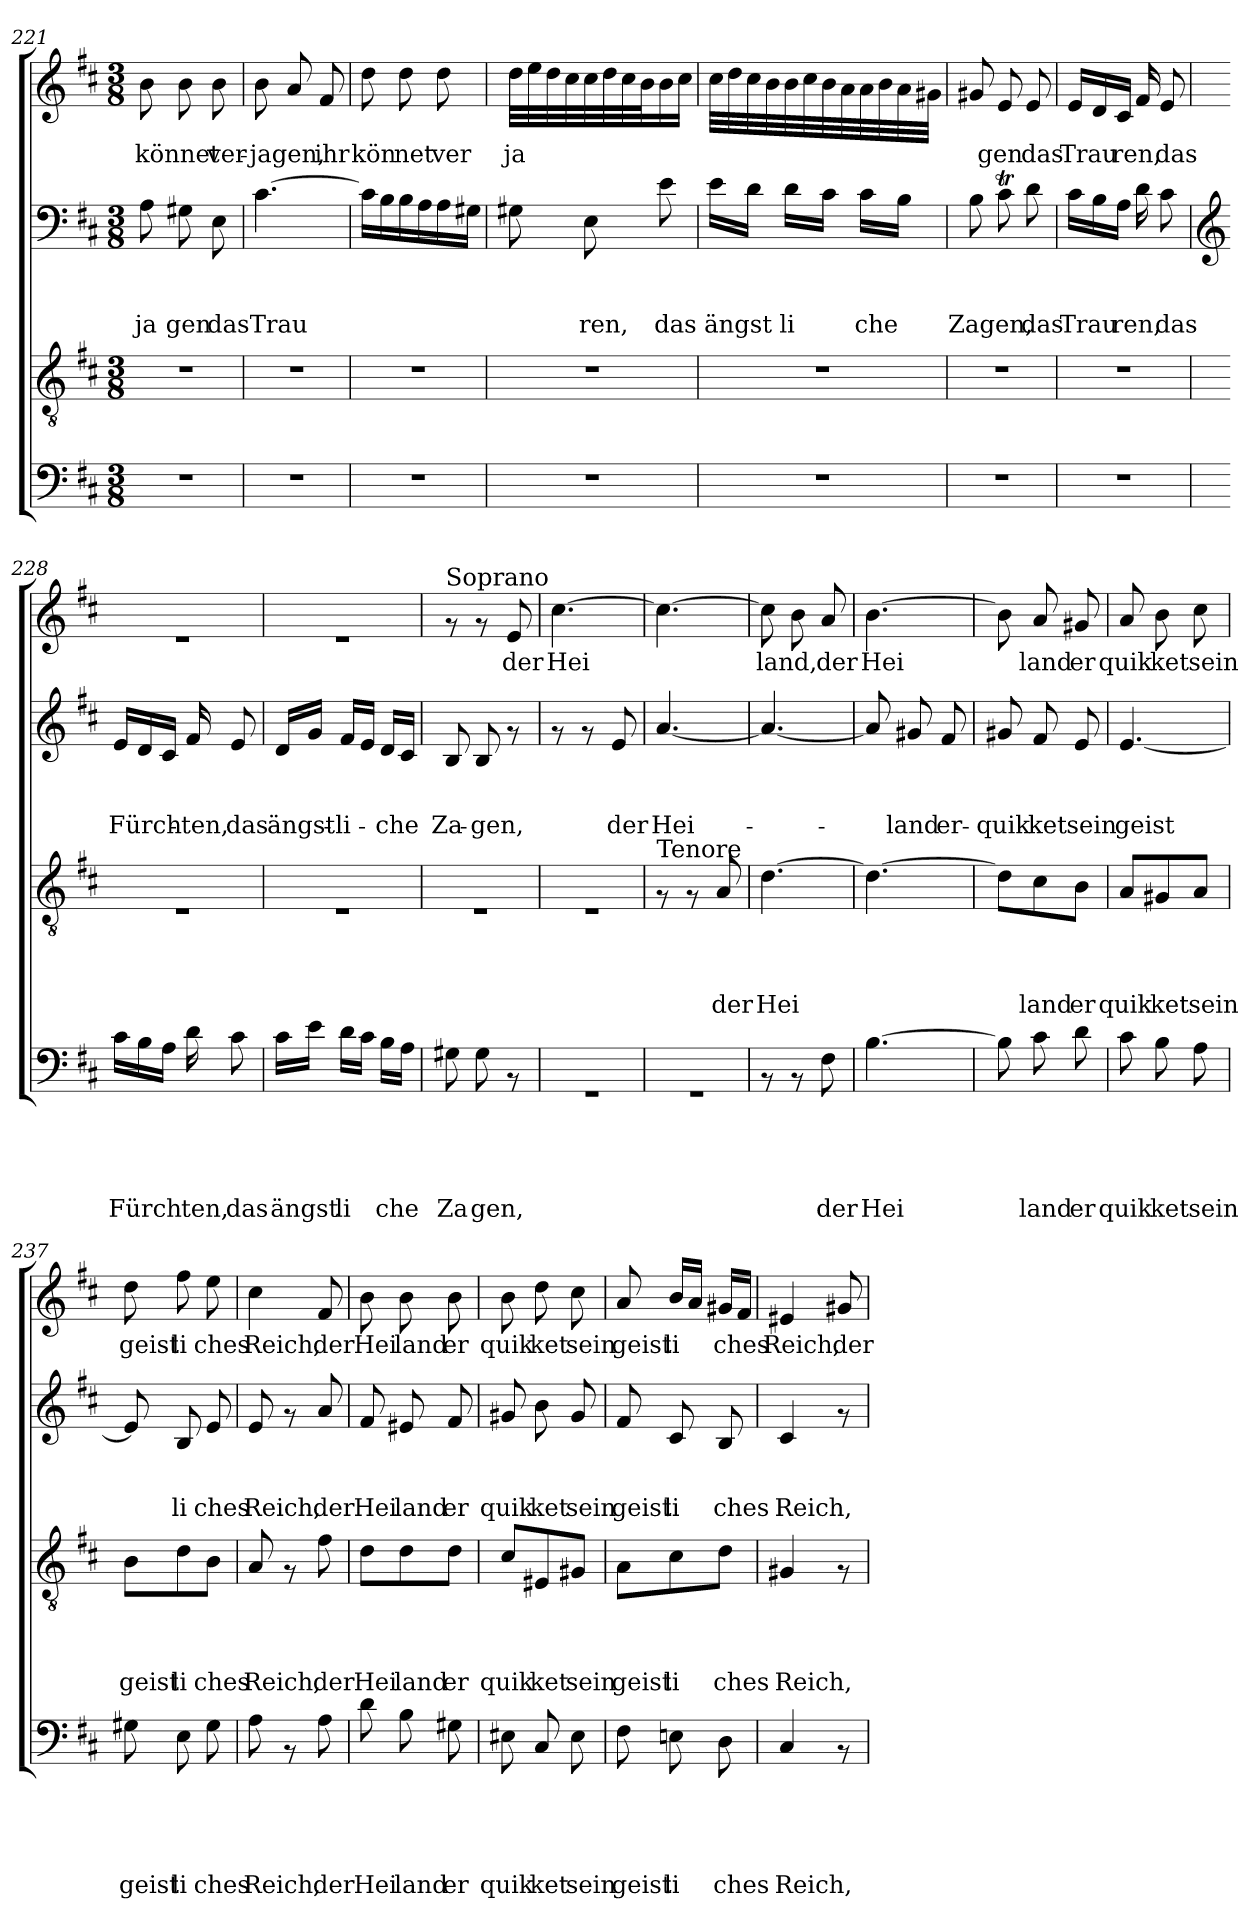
**kern	**text	**text	**text	**text	**text	**kern	**text	**text	**text	**text	**kern	**text	**text	**text	**kern	**text
*part4	*part4	*part4	*part4	*part4	*part4	*part3	*part3	*part3	*part3	*part3	*part2	*part2	*part2	*part2	*part1	*part1
*staff4	*staff4	*staff4	*staff4	*staff4	*staff4	*staff3	*staff3	*staff3	*staff3	*staff3	*staff2	*staff2	*staff2	*staff2	*staff1	*staff1
*clefF4	*	*	*	*	*	*clefGv2	*	*	*	*	*clefF4	*	*	*	*clefG2	*
*k[f#c#]	*	*	*	*	*	*k[f#c#]	*	*	*	*	*k[f#c#]	*	*	*	*k[f#c#]	*
*D:	*	*	*	*	*	*D:	*	*	*	*	*D:	*	*	*	*D:	*
*M3/8	*	*	*	*	*	*M3/8	*	*	*	*	*M3/8	*	*	*	*M3/8	*
=221	=221	=221	=221	=221	=221	=221	=221	=221	=221	=221	=221	=221	=221	=221	=221	=221
!	!	!	!	!	!	!	!	!	!	!	!	!	!	!LO:LY:b	!	!LO:LY:b
4.r	.	.	.	.	.	4.r	.	.	.	.	8A\	.	.	ja	8b\	könnet
!	!	!	!	!	!	!	!	!	!	!	!	!	!	!LO:LY:b	!	!
.	.	.	.	.	.	.	.	.	.	.	8G#X\	.	.	gen	8b\	.
!	!	!	!	!	!	!	!	!	!	!	!	!	!	!LO:LY:b	!	!LO:LY:b
.	.	.	.	.	.	.	.	.	.	.	8E\	.	.	das	8b\	ver-
!!LO:PB:g=z
=222	=222	=222	=222	=222	=222	=222	=222	=222	=222	=222	=222	=222	=222	=222	=222	=222
!	!	!	!	!	!	!	!	!	!	!	!	!	!	!LO:LY:b	!	!LO:LY:b
4.r	.	.	.	.	.	4.r	.	.	.	.	[>4.c#\	.	.	Trau	8b\	-jagen,
.	.	.	.	.	.	.	.	.	.	.	.	.	.	.	8a/	.
!	!	!	!	!	!	!	!	!	!	!	!	!	!	!	!	!LO:LY:b
.	.	.	.	.	.	.	.	.	.	.	.	.	.	.	8f#/	ihr
=223	=223	=223	=223	=223	=223	=223	=223	=223	=223	=223	=223	=223	=223	=223	=223	=223
!	!	!	!	!	!	!	!	!	!	!	!	!	!	!	!	!LO:LY:b
4.r	.	.	.	.	.	4.r	.	.	.	.	16c#\LL]	.	.	.	8dd\	kön
.	.	.	.	.	.	.	.	.	.	.	16B\	.	.	.	.	.
!	!	!	!	!	!	!	!	!	!	!	!	!	!	!	!	!LO:LY:b
.	.	.	.	.	.	.	.	.	.	.	16B\	.	.	.	8dd\	net
.	.	.	.	.	.	.	.	.	.	.	16A\	.	.	.	.	.
!	!	!	!	!	!	!	!	!	!	!	!	!	!	!	!	!LO:LY:b
.	.	.	.	.	.	.	.	.	.	.	16A\	.	.	.	8dd\	ver
.	.	.	.	.	.	.	.	.	.	.	16G#X\JJ	.	.	.	.	.
=224	=224	=224	=224	=224	=224	=224	=224	=224	=224	=224	=224	=224	=224	=224	=224	=224
!	!	!	!	!	!	!	!	!	!	!	!	!	!	!	!	!LO:LY:b
4.r	.	.	.	.	.	4.r	.	.	.	.	8G#X\	.	.	.	32dd\LLL	ja
.	.	.	.	.	.	.	.	.	.	.	.	.	.	.	32ee\	.
.	.	.	.	.	.	.	.	.	.	.	.	.	.	.	32dd\	.
.	.	.	.	.	.	.	.	.	.	.	.	.	.	.	32cc#\	.
!	!	!	!	!	!	!	!	!	!	!	!	!	!	!LO:LY:b	!	!
.	.	.	.	.	.	.	.	.	.	.	8E\	.	.	ren,	32cc#\	.
.	.	.	.	.	.	.	.	.	.	.	.	.	.	.	32dd\	.
.	.	.	.	.	.	.	.	.	.	.	.	.	.	.	32cc#\	.
.	.	.	.	.	.	.	.	.	.	.	.	.	.	.	32b\J	.
!	!	!	!	!	!	!	!	!	!	!	!	!	!	!LO:LY:b	!	!
.	.	.	.	.	.	.	.	.	.	.	8e\	.	.	das	16b\	.
.	.	.	.	.	.	.	.	.	.	.	.	.	.	.	16cc#\JJ	.
=225	=225	=225	=225	=225	=225	=225	=225	=225	=225	=225	=225	=225	=225	=225	=225	=225
!	!	!	!	!	!	!	!	!	!	!	!	!	!	!LO:LY:b	!	!
4.r	.	.	.	.	.	4.r	.	.	.	.	16e\LL	.	.	ängst	32cc#\LLL	.
.	.	.	.	.	.	.	.	.	.	.	.	.	.	.	32dd\	.
.	.	.	.	.	.	.	.	.	.	.	16d\JJ	.	.	.	32cc#\	.
.	.	.	.	.	.	.	.	.	.	.	.	.	.	.	32b\	.
!	!	!	!	!	!	!	!	!	!	!	!	!	!	!LO:LY:b	!	!
.	.	.	.	.	.	.	.	.	.	.	16d\LL	.	.	li	32b\	.
.	.	.	.	.	.	.	.	.	.	.	.	.	.	.	32cc#\	.
.	.	.	.	.	.	.	.	.	.	.	16c#\JJ	.	.	.	32b\	.
.	.	.	.	.	.	.	.	.	.	.	.	.	.	.	32a\	.
!	!	!	!	!	!	!	!	!	!	!	!	!	!	!LO:LY:b	!	!
.	.	.	.	.	.	.	.	.	.	.	16c#\LL	.	.	che	32a\	.
.	.	.	.	.	.	.	.	.	.	.	.	.	.	.	32b\	.
.	.	.	.	.	.	.	.	.	.	.	16B\JJ	.	.	.	32a\	.
.	.	.	.	.	.	.	.	.	.	.	.	.	.	.	32g#X\JJJ	.
=226	=226	=226	=226	=226	=226	=226	=226	=226	=226	=226	=226	=226	=226	=226	=226	=226
!	!	!	!	!	!	!	!	!	!	!	!	!	!	!LO:LY:b	!	!
4.r	.	.	.	.	.	4.r	.	.	.	.	8B\	.	.	Zagen,	8g#X/	.
!	!	!	!	!	!	!	!	!	!	!	!	!	!	!	!	!LO:LY:b
.	.	.	.	.	.	.	.	.	.	.	8c#t\	.	.	.	8e/	gen
!	!	!	!	!	!	!	!	!	!	!	!	!	!	!LO:LY:b	!	!LO:LY:b
.	.	.	.	.	.	.	.	.	.	.	8d\	.	.	das	8e/	das
=227	=227	=227	=227	=227	=227	=227	=227	=227	=227	=227	=227	=227	=227	=227	=227	=227
!	!	!	!	!	!	!	!	!	!	!	!	!	!	!LO:LY:b	!	!LO:LY:b
4.r	.	.	.	.	.	4.r	.	.	.	.	16c#\LL	.	.	Trau	16e/LL	Trau
.	.	.	.	.	.	.	.	.	.	.	16B\	.	.	.	16d/	.
!	!	!	!	!	!	!	!	!	!	!	!	!	!	!LO:LY:b	!	!LO:LY:b
.	.	.	.	.	.	.	.	.	.	.	16A\JJ	.	.	ren,	16c#/JJ	ren,
.	.	.	.	.	.	.	.	.	.	.	16d\	.	.	.	16f#/	.
!	!	!	!	!	!	!	!	!	!	!	!	!	!	!LO:LY:b	!	!LO:LY:b
.	.	.	.	.	.	.	.	.	.	.	8c#\	.	.	das	8e/	das
!!LO:LB:g=z
=228	=228	=228	=228	=228	=228	=228	=228	=228	=228	=228	=228	=228	=228	=228	=228	=228
*	*	*	*	*	*	*	*	*	*	*	*clefG2	*	*	*	*	*
!	!	!	!	!	!LO:LY:b	!	!	!	!	!	!	!	!	!LO:LY:b	!	!
16c#\LL	.	.	.	.	Fürch	4.rE	.	.	.	.	16e/LL	.	.	Fürch-	4.re	.
16B\	.	.	.	.	.	.	.	.	.	.	16d/	.	.	.	.	.
16A\JJ	.	.	.	.	.	.	.	.	.	.	16c#/JJ	.	.	.	.	.
!	!	!	!	!	!LO:LY:b	!	!	!	!	!	!	!	!	!LO:LY:b	!	!
16d\	.	.	.	.	ten,	.	.	.	.	.	16f#/	.	.	-ten,	.	.
!	!	!	!	!	!LO:LY:b	!	!	!	!	!	!	!	!	!LO:LY:b	!	!
8c#\	.	.	.	.	das	.	.	.	.	.	8e/	.	.	das	.	.
=229	=229	=229	=229	=229	=229	=229	=229	=229	=229	=229	=229	=229	=229	=229	=229	=229
!	!	!	!	!	!LO:LY:b	!	!	!	!	!	!	!	!	!LO:LY:b	!	!
16c#\LL	.	.	.	.	ängst	4.rE	.	.	.	.	16d/LL	.	.	ängst-	4.re	.
16e\JJ	.	.	.	.	.	.	.	.	.	.	16g/JJ	.	.	.	.	.
!	!	!	!	!	!LO:LY:b	!	!	!	!	!	!	!	!	!LO:LY:b	!	!
16d\LL	.	.	.	.	li	.	.	.	.	.	16f#/LL	.	.	-li-	.	.
16c#\JJ	.	.	.	.	.	.	.	.	.	.	16e/JJ	.	.	.	.	.
!	!	!	!	!	!LO:LY:b	!	!	!	!	!	!	!	!	!LO:LY:b	!	!
16B\LL	.	.	.	.	che	.	.	.	.	.	16d/LL	.	.	-che	.	.
16A\JJ	.	.	.	.	.	.	.	.	.	.	16c#/JJ	.	.	.	.	.
=230	=230	=230	=230	=230	=230	=230	=230	=230	=230	=230	=230	=230	=230	=230	=230	=230
!	!	!	!	!	!	!	!	!	!	!	!	!	!	!	!LO:TX:a:t=Soprano	!
!	!	!	!	!	!LO:LY:b	!	!	!	!	!	!	!	!	!LO:LY:b	!	!
8G#X\	.	.	.	.	Za	4.rE	.	.	.	.	8B/	.	.	Za-	8rf	.
!	!	!	!	!	!LO:LY:b	!	!	!	!	!	!	!	!	!LO:LY:b	!	!
8G#\	.	.	.	.	gen,	.	.	.	.	.	8B/	.	.	-gen,	8rf	.
!	!	!	!	!	!	!	!	!	!	!	!	!	!	!	!	!LO:LY:b
8rAA	.	.	.	.	.	.	.	.	.	.	8rf	.	.	.	8e/	der
=231	=231	=231	=231	=231	=231	=231	=231	=231	=231	=231	=231	=231	=231	=231	=231	=231
!	!	!	!	!	!	!	!	!	!	!	!	!	!	!	!	!LO:LY:b
4.rGG	.	.	.	.	.	4.rE	.	.	.	.	8rf	.	.	.	[>4.cc#\	Hei
.	.	.	.	.	.	.	.	.	.	.	8rf	.	.	.	.	.
!	!	!	!	!	!	!	!	!	!	!	!	!	!	!LO:LY:b	!	!
.	.	.	.	.	.	.	.	.	.	.	8e/	.	.	der	.	.
=232	=232	=232	=232	=232	=232	=232	=232	=232	=232	=232	=232	=232	=232	=232	=232	=232
!	!	!	!	!	!	!LO:TX:a:t=Tenore	!	!	!	!	!	!	!	!	!	!
!	!	!	!	!	!	!	!	!	!	!	!	!	!	!LO:LY:b	!	!
4.rGG	.	.	.	.	.	8rF	.	.	.	.	[<4.a/	.	.	Hei-	4.cc#\_	.
.	.	.	.	.	.	8rF	.	.	.	.	.	.	.	.	.	.
!	!	!	!	!	!	!	!	!	!	!LO:LY:b	!	!	!	!	!	!
.	.	.	.	.	.	8A/	.	.	.	der	.	.	.	.	.	.
=233	=233	=233	=233	=233	=233	=233	=233	=233	=233	=233	=233	=233	=233	=233	=233	=233
!	!	!	!	!	!	!	!	!	!	!LO:LY:b	!	!	!	!	!	!LO:LY:b
8rAA	.	.	.	.	.	[>4.d\	.	.	.	Hei	4.a/_	.	.	.	8cc#\]	land,
8rAA	.	.	.	.	.	.	.	.	.	.	.	.	.	.	8b\	.
!	!	!	!	!	!LO:LY:b	!	!	!	!	!	!	!	!	!	!	!LO:LY:b
8F#\	.	.	.	.	der	.	.	.	.	.	.	.	.	.	8a/	der
=234	=234	=234	=234	=234	=234	=234	=234	=234	=234	=234	=234	=234	=234	=234	=234	=234
!	!	!	!	!	!LO:LY:b	!	!	!	!	!	!	!	!	!	!	!LO:LY:b
[<4.B\	.	.	.	.	Hei	4.d\_	.	.	.	.	8a/]	.	.	.	[<4.b\	Hei
!	!	!	!	!	!	!	!	!	!	!	!	!	!	!LO:LY:b	!	!
.	.	.	.	.	.	.	.	.	.	.	8g#X/	.	.	-land	.	.
!	!	!	!	!	!	!	!	!	!	!	!	!	!	!LO:LY:b	!	!
.	.	.	.	.	.	.	.	.	.	.	8f#/	.	.	er-	.	.
!!LO:LB:g=z
=235	=235	=235	=235	=235	=235	=235	=235	=235	=235	=235	=235	=235	=235	=235	=235	=235
!	!	!	!	!	!	!	!	!	!	!	!	!	!	!LO:LY:b	!	!
8B\]	.	.	.	.	.	8d\L]	.	.	.	.	8g#X/	.	.	-quik	8b\]	.
!	!	!	!	!	!LO:LY:b	!	!	!	!	!LO:LY:b	!	!	!	!LO:LY:b	!	!LO:LY:b
8c#\	.	.	.	.	land	8c#\	.	.	.	land	8f#/	.	.	ket	8a/	land
!	!	!	!	!	!LO:LY:b	!	!	!	!	!LO:LY:b	!	!	!	!LO:LY:b	!	!LO:LY:b
8d\	.	.	.	.	er	8B\J	.	.	.	er	8e/	.	.	sein	8g#X/	er
=236	=236	=236	=236	=236	=236	=236	=236	=236	=236	=236	=236	=236	=236	=236	=236	=236
!	!	!	!	!	!LO:LY:b	!	!	!	!	!LO:LY:b	!	!	!	!LO:LY:b	!	!LO:LY:b
8c#\	.	.	.	.	quik	8A/L	.	.	.	quik	[<4.e/	.	.	geist	8a/	quik
!	!	!	!	!	!LO:LY:b	!	!	!	!	!LO:LY:b	!	!	!	!	!	!LO:LY:b
8B\	.	.	.	.	ket	8G#X/	.	.	.	ket	.	.	.	.	8b\	ket
!	!	!	!	!	!LO:LY:b	!	!	!	!	!LO:LY:b	!	!	!	!	!	!LO:LY:b
8A\	.	.	.	.	sein	8A/J	.	.	.	sein	.	.	.	.	8cc#\	sein
=237	=237	=237	=237	=237	=237	=237	=237	=237	=237	=237	=237	=237	=237	=237	=237	=237
!	!	!	!	!	!LO:LY:b	!	!	!	!	!LO:LY:b	!	!	!	!	!	!LO:LY:b
8G#X\	.	.	.	.	geist	8B\L	.	.	.	geist	8e/]	.	.	.	8dd\	geist
!	!	!	!	!	!LO:LY:b	!	!	!	!	!LO:LY:b	!	!	!	!LO:LY:b	!	!LO:LY:b
8E\	.	.	.	.	li	8d\	.	.	.	li	8B/	.	.	li	8ff#\	li
!	!	!	!	!	!LO:LY:b	!	!	!	!	!LO:LY:b	!	!	!	!LO:LY:b	!	!LO:LY:b
8G#\	.	.	.	.	ches	8B\J	.	.	.	ches	8e/	.	.	ches	8ee\	ches
=238	=238	=238	=238	=238	=238	=238	=238	=238	=238	=238	=238	=238	=238	=238	=238	=238
!	!	!	!	!	!LO:LY:b	!	!	!	!	!LO:LY:b	!	!	!	!LO:LY:b	!	!LO:LY:b
8A\	.	.	.	.	Reich,	8A/	.	.	.	Reich,	8e/	.	.	Reich,	4cc#\	Reich,
8rAA	.	.	.	.	.	8rF	.	.	.	.	8rf	.	.	.	.	.
!	!	!	!	!	!LO:LY:b	!	!	!	!	!LO:LY:b	!	!	!	!LO:LY:b	!	!LO:LY:b
8A\	.	.	.	.	der	8f#\	.	.	.	der	8a/	.	.	der	8f#/	der
=239	=239	=239	=239	=239	=239	=239	=239	=239	=239	=239	=239	=239	=239	=239	=239	=239
!	!	!	!	!	!LO:LY:b	!	!	!	!	!LO:LY:b	!	!	!	!LO:LY:b	!	!LO:LY:b
8d\	.	.	.	.	Hei	8d\L	.	.	.	Hei	8f#/	.	.	Hei	8b\	Hei
!	!	!	!	!	!LO:LY:b	!	!	!	!	!LO:LY:b	!	!	!	!LO:LY:b	!	!LO:LY:b
8B\	.	.	.	.	land	8d\	.	.	.	land	8e#X/	.	.	land	8b\	land
!	!	!	!	!	!LO:LY:b	!	!	!	!	!LO:LY:b	!	!	!	!LO:LY:b	!	!LO:LY:b
8G#X\	.	.	.	.	er	8d\J	.	.	.	er	8f#/	.	.	er	8b\	er
=240	=240	=240	=240	=240	=240	=240	=240	=240	=240	=240	=240	=240	=240	=240	=240	=240
!	!	!	!	!	!LO:LY:b	!	!	!	!	!LO:LY:b	!	!	!	!LO:LY:b	!	!LO:LY:b
8E#X\	.	.	.	.	quik	8c#/L	.	.	.	quik	8g#X/	.	.	quik	8b\	quik
!	!	!	!	!	!LO:LY:b	!	!	!	!	!LO:LY:b	!	!	!	!LO:LY:b	!	!LO:LY:b
8C#/	.	.	.	.	ket	8E#X/	.	.	.	ket	8b\	.	.	ket	8dd\	ket
!	!	!	!	!	!LO:LY:b	!	!	!	!	!LO:LY:b	!	!	!	!LO:LY:b	!	!LO:LY:b
8E#\	.	.	.	.	sein	8G#X/J	.	.	.	sein	8g#/	.	.	sein	8cc#\	sein
=241	=241	=241	=241	=241	=241	=241	=241	=241	=241	=241	=241	=241	=241	=241	=241	=241
!	!	!	!	!	!LO:LY:b	!	!	!	!	!LO:LY:b	!	!	!	!LO:LY:b	!	!LO:LY:b
8F#\	.	.	.	.	geist	8A\L	.	.	.	geist	8f#/	.	.	geist	8a/	geist
!	!	!	!	!	!LO:LY:b	!	!	!	!	!LO:LY:b	!	!	!	!LO:LY:b	!	!LO:LY:b
8En\	.	.	.	.	li	8c#\	.	.	.	li	8c#/	.	.	li	16b/LL	li
.	.	.	.	.	.	.	.	.	.	.	.	.	.	.	16a/JJ	.
!	!	!	!	!	!LO:LY:b	!	!	!	!	!LO:LY:b	!	!	!	!LO:LY:b	!	!LO:LY:b
8D\	.	.	.	.	ches	8d\J	.	.	.	ches	8B/	.	.	ches	16g#X/LL	ches
.	.	.	.	.	.	.	.	.	.	.	.	.	.	.	16f#/JJ	.
!!LO:LB:g=z
=242	=242	=242	=242	=242	=242	=242	=242	=242	=242	=242	=242	=242	=242	=242	=242	=242
!	!	!	!	!	!LO:LY:b	!	!	!	!	!LO:LY:b	!	!	!	!LO:LY:b	!	!LO:LY:b
4C#/	.	.	.	.	Reich,	4G#X/	.	.	.	Reich,	4c#/	.	.	Reich,	4e#X/	Reich,
!	!	!	!	!	!	!	!	!	!	!	!	!	!	!	!	!LO:LY:b
8rAA	.	.	.	.	.	8rF	.	.	.	.	8rf	.	.	.	8g#X/	der
=	=	=	=	=	=	=	=	=	=	=	=	=	=	=	=	=
*-	*-	*-	*-	*-	*-	*-	*-	*-	*-	*-	*-	*-	*-	*-	*-	*-
